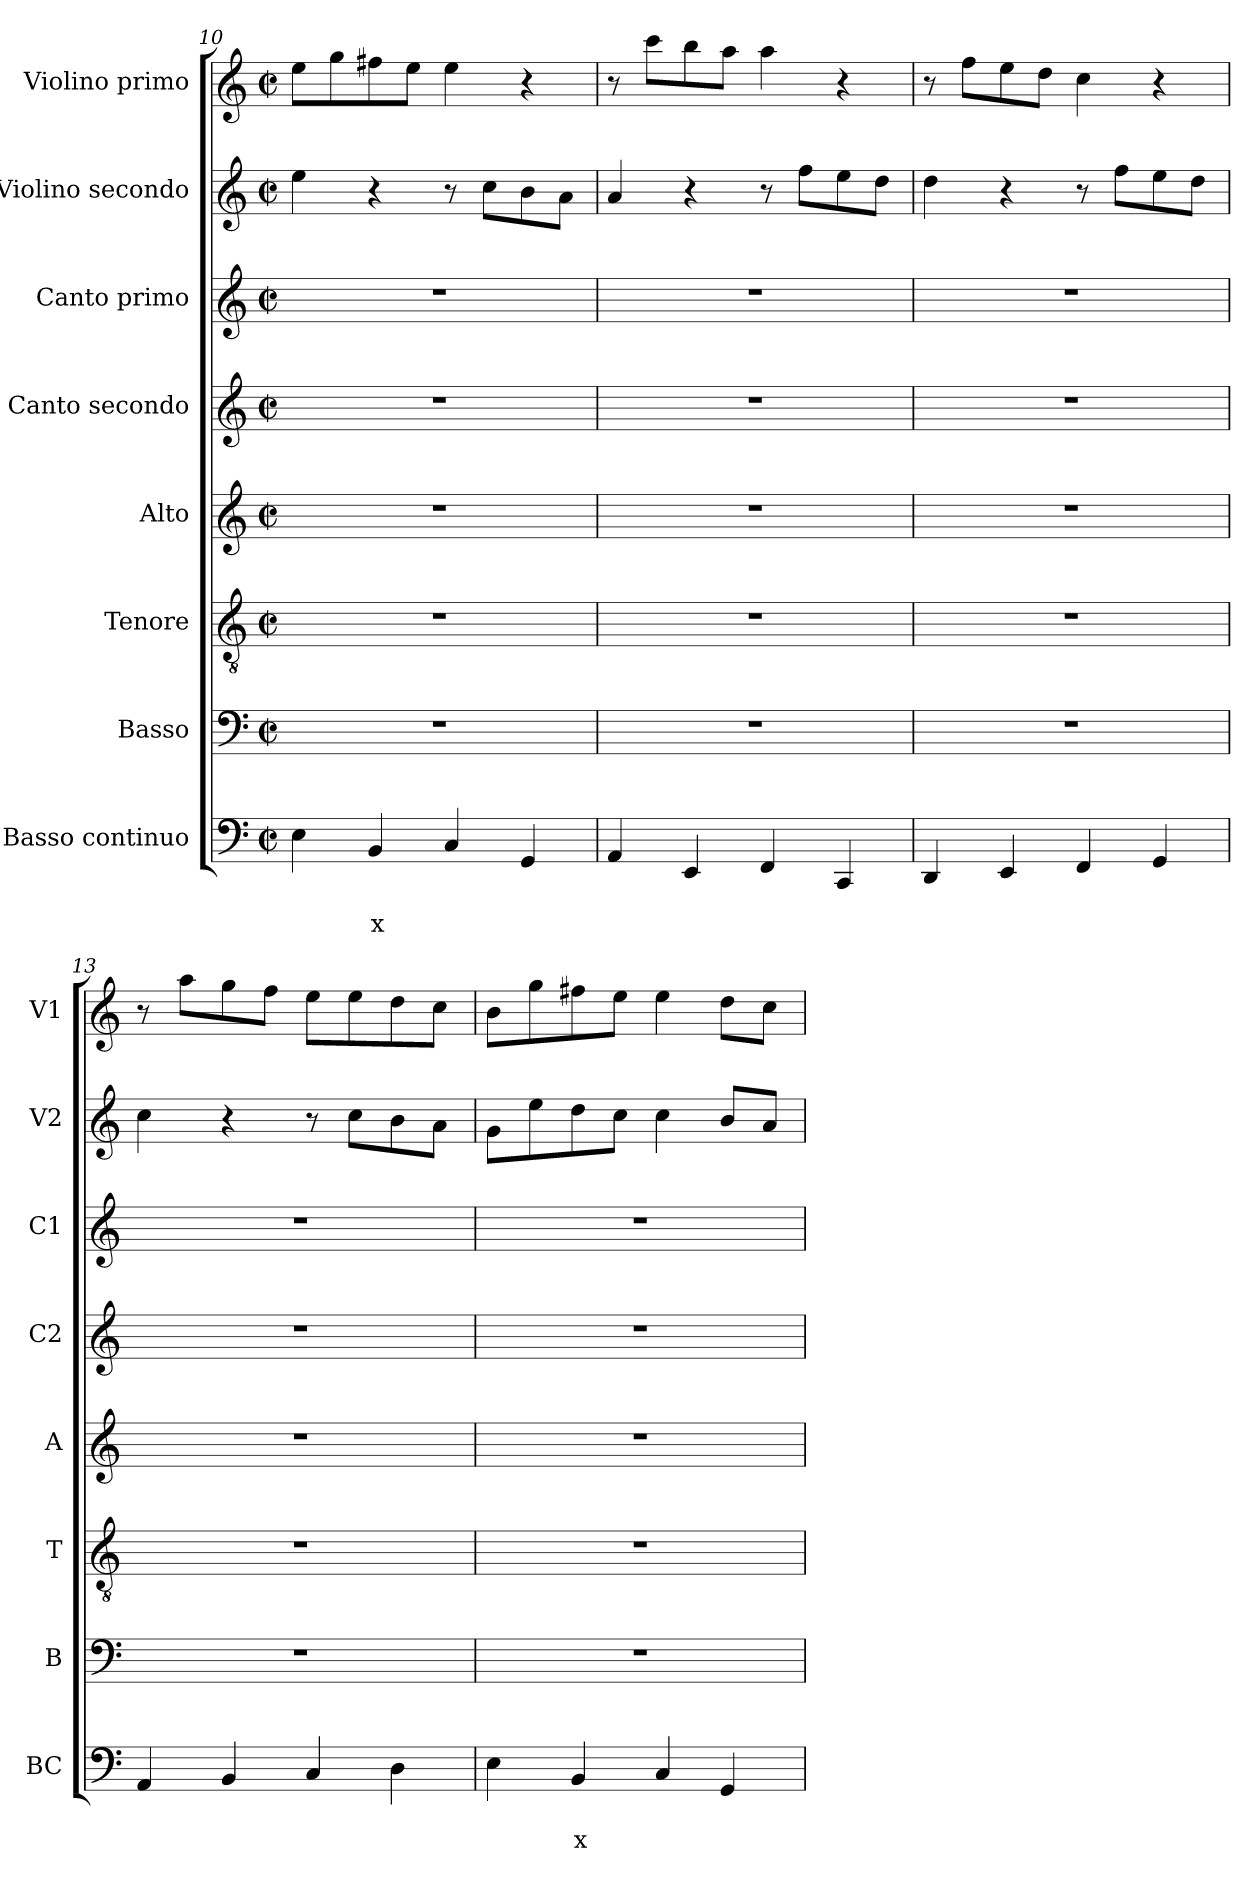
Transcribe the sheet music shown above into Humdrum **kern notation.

**kern	**text	**text	**kern	**kern	**kern	**kern	**kern	**kern	**kern
*part8	*part8	*part8	*part7	*part6	*part5	*part4	*part3	*part2	*part1
*staff8	*staff8	*staff8	*staff7	*staff6	*staff5	*staff4	*staff3	*staff2	*staff1
*I"Basso continuo	*	*	*I"Basso	*I"Tenore	*I"Alto	*I"Canto secondo	*I"Canto primo	*I"Violino secondo	*I"Violino primo
*I'BC	*	*	*I'B	*I'T	*I'A	*I'C2	*I'C1	*I'V2	*I'V1
*clefF4	*	*	*clefF4	*clefGv2	*clefG2	*clefG2	*clefG2	*clefG2	*clefG2
*k[]	*	*	*k[]	*k[]	*k[]	*k[]	*k[]	*k[]	*k[]
*C:	*	*	*C:	*C:	*C:	*C:	*C:	*C:	*C:
*M2/2	*	*	*M2/2	*M2/2	*M2/2	*M2/2	*M2/2	*M2/2	*M2/2
*met(c|)	*	*	*met(c|)	*met(c|)	*met(c|)	*met(c|)	*met(c|)	*met(c|)	*met(c|)
=10	=10	=10	=10	=10	=10	=10	=10	=10	=10
4E\	.	.	1r	1r	1r	1r	1r	4ee\	8ee\L
.	.	.	.	.	.	.	.	.	8gg\
!	!	!LO:LY:b	!	!	!	!	!	!	!
4BB/	.	x	.	.	.	.	.	4r	8ff#X\
.	.	.	.	.	.	.	.	.	8ee\J
4C/	.	.	.	.	.	.	.	8r	4ee\
.	.	.	.	.	.	.	.	8cc\L	.
4GG/	.	.	.	.	.	.	.	8b\	4r
.	.	.	.	.	.	.	.	8a\J	.
!!LO:LB:g=z
=11	=11	=11	=11	=11	=11	=11	=11	=11	=11
4AA/	.	.	1r	1r	1r	1r	1r	4a/	8r
.	.	.	.	.	.	.	.	.	8ccc\L
4EE/	.	.	.	.	.	.	.	4r	8bb\
.	.	.	.	.	.	.	.	.	8aa\J
4FF/	.	.	.	.	.	.	.	8r	4aa\
.	.	.	.	.	.	.	.	8ff\L	.
4CC/	.	.	.	.	.	.	.	8ee\	4r
.	.	.	.	.	.	.	.	8dd\J	.
=12	=12	=12	=12	=12	=12	=12	=12	=12	=12
4DD/	.	.	1r	1r	1r	1r	1r	4dd\	8r
.	.	.	.	.	.	.	.	.	8ff\L
4EE/	.	.	.	.	.	.	.	4r	8ee\
.	.	.	.	.	.	.	.	.	8dd\J
4FF/	.	.	.	.	.	.	.	8r	4cc\
.	.	.	.	.	.	.	.	8ff\L	.
4GG/	.	.	.	.	.	.	.	8ee\	4r
.	.	.	.	.	.	.	.	8dd\J	.
=13	=13	=13	=13	=13	=13	=13	=13	=13	=13
4AA/	.	.	1r	1r	1r	1r	1r	4cc\	8r
.	.	.	.	.	.	.	.	.	8aa\L
4BB/	.	.	.	.	.	.	.	4r	8gg\
.	.	.	.	.	.	.	.	.	8ff\J
4C/	.	.	.	.	.	.	.	8r	8ee\L
.	.	.	.	.	.	.	.	8cc\L	8ee\
4D\	.	.	.	.	.	.	.	8b\	8dd\
.	.	.	.	.	.	.	.	8a\J	8cc\J
=14	=14	=14	=14	=14	=14	=14	=14	=14	=14
4E\	.	.	1r	1r	1r	1r	1r	8g\L	8b\L
.	.	.	.	.	.	.	.	8ee\	8gg\
!	!	!LO:LY:b	!	!	!	!	!	!	!
4BB/	.	x	.	.	.	.	.	8dd\	8ff#X\
.	.	.	.	.	.	.	.	8cc\J	8ee\J
4C/	.	.	.	.	.	.	.	4cc\	4ee\
4GG/	.	.	.	.	.	.	.	8b/L	8dd\L
.	.	.	.	.	.	.	.	8a/J	8cc\J
=	=	=	=	=	=	=	=	=	=
*-	*-	*-	*-	*-	*-	*-	*-	*-	*-
